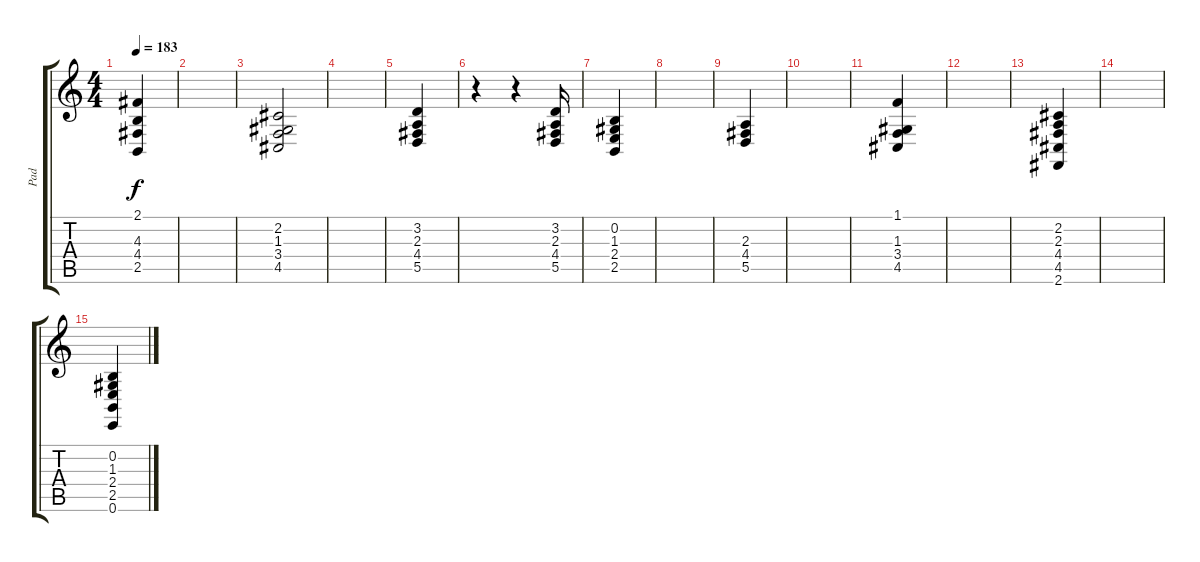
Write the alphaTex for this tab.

\track ("Pad" "Pad") {instrument pad1newage}
\staff {score tabs}
\tuning (E4 B3 G3 D3 A2 E2) {hide}
\ts (4 4)
\tempo 183
\clef g2
\ks c
(2.1 4.3 4.4 2.5).4{dy f} |
|
(2.2 1.3 3.4 4.5).2 |
|
(3.2 2.3 4.4 5.5).4 |
r.4 r.4 (3.2 2.3 4.4 5.5).16 |
(0.2 1.3 2.4 2.5).4 |
|
(2.3 4.4 5.5).4 |
|
(1.1 1.3 3.4 4.5).4 |
|
(2.2 2.3 4.4 4.5 2.6).4 |
|
(0.2 1.3 2.4 2.5 0.6).4
